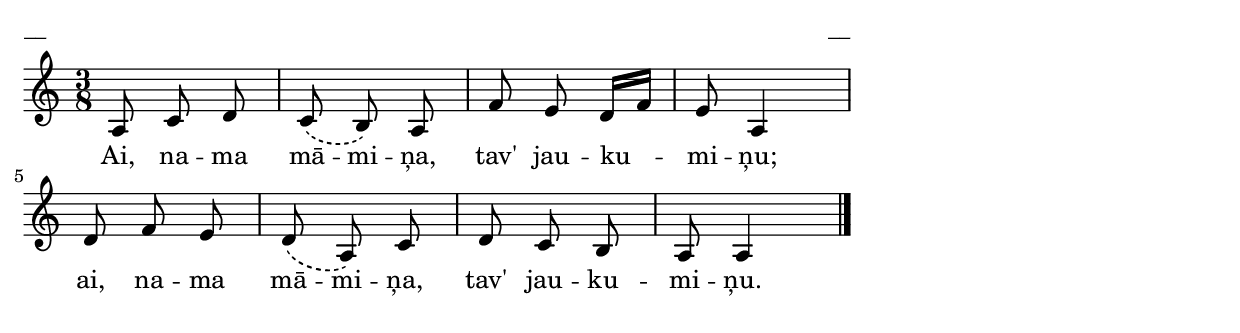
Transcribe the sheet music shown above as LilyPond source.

\version "2.13.18"
\paper {
line-width = 14\cm
left-margin = 0.4\cm
between-system-padding = 0.1\cm
between-system-space = 0.1\cm
}
% AALapas, Šūpuļdziesmas
% Ai, nama māmiņa, tav' jaukumiņu; ai, nama māmiņa, tav' jaukumiņu.
\layout {
indent = #0
ragged-last = ##f
}


voiceA = \relative c' {
\clef "treble"
\key a \minor
\time 3/8
a8 c d |
\phrasingSlurDashed
c8\( b\) a |
f'8 e d16[f ] |
e8 a,4 |
d8 f e |
\phrasingSlurDashed
d8\( a\) c |
d8 c b |
a8 a4 |
\bar"|."
}




lyricA = \lyricmode {
Ai, na -- ma mā -- mi -- ņa, tav' jau -- ku -- mi -- ņu; ai, na -- ma mā -- mi -- ņa, tav' jau -- ku -- mi -- ņu.
}


fullScore = <<
\new Staff {
<<
\new Voice = "voiceA" { \oneVoice \autoBeamOff \voiceA }
\lyricsto "voiceA" \new Lyrics \lyricA
>>
}
>>



\score {
\fullScore
\header { piece = "__" opus = "__" }
}
\markup { \with-color #(x11-color 'white) \sans \smaller "__" }
\score {
\unfoldRepeats
\fullScore
\midi {
\context { \Staff \remove "Staff_performer" }
\context { \Voice \consists "Staff_performer" }
}
}


